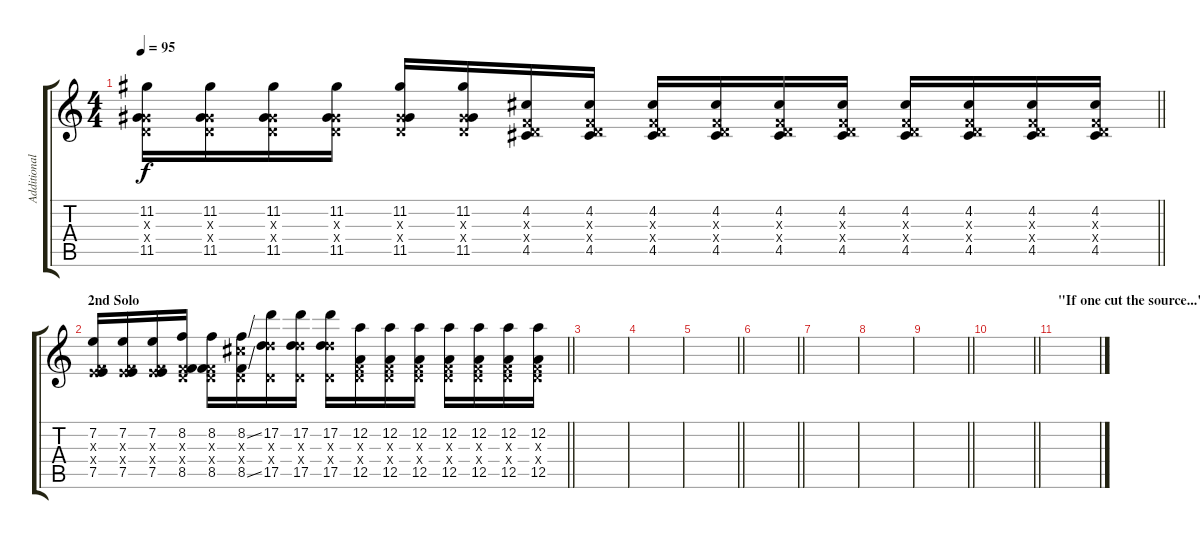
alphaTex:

\track ("Additional Melody Track for the Solo" "Additional") {instrument overdrivenguitar}
\staff {score tabs}
\tuning (E4 A3 F3 D3 A2 D2) {hide}
\ts (4 4)
\tempo 95
\clef g2
\barLineRight lightlight
\ks c
(11.2 3.3{x} 0.4{x} 11.5).16{dy f} (11.2 3.3{x} 0.4{x} 11.5).16 (11.2 3.3{x} 0.4{x} 11.5).16 (11.2 3.3{x} 0.4{x} 11.5).16 (11.2 3.3{x} 0.4{x} 11.5).16 (11.2 3.3{x} 0.4{x} 11.5).16 (4.2 0.3{x} 0.4{x} 4.5).16 (4.2 0.3{x} 0.4{x} 4.5).16 (4.2 0.3{x} 0.4{x} 4.5).16 (4.2 0.3{x} 0.4{x} 4.5).16 (4.2 0.3{x} 0.4{x} 4.5).16 (4.2 0.3{x} 0.4{x} 4.5).16 (4.2 0.3{x} 0.4{x} 4.5).16 (4.2 0.3{x} 0.4{x} 4.5).16 (4.2 0.3{x} 0.4{x} 4.5).16 (4.2 0.3{x} 0.4{x} 4.5).16 |
\section ("" "2nd Solo")
\barLineRight lightlight
(7.2 0.3{x} 2.4{x} 7.5).16 (7.2 0.3{x} 2.4{x} 7.5).16 (7.2 0.3{x} 2.4{x} 7.5).16 (8.2 0.3{x} 0.4{x} 8.5).16 (8.2 0.3{x} 0.4{x} 8.5).16 (8.2{ss} 8.3{x} 0.4{x} 8.5{ss}).16 (17.2 9.3{x} 0.4{x} 17.5).16 (17.2 9.3{x} 0.4{x} 17.5).16 (17.2 9.3{x} 0.4{x} 17.5).16 (12.2 0.3{x} 0.4{x} 12.5).16 (12.2 0.3{x} 0.4{x} 12.5).16 (12.2 0.3{x} 0.4{x} 12.5).16 (12.2 0.3{x} 0.4{x} 12.5).16 (12.2 0.3{x} 0.4{x} 12.5).16 (12.2 0.3{x} 0.4{x} 12.5).16 (12.2 0.3{x} 0.4{x} 12.5).16 |
|
|
\barLineRight lightlight
|
\barLineRight lightlight
|
|
|
\barLineRight lightlight
|
\barLineRight lightlight
|
\section ("" "\"If one cut the source...\"")
